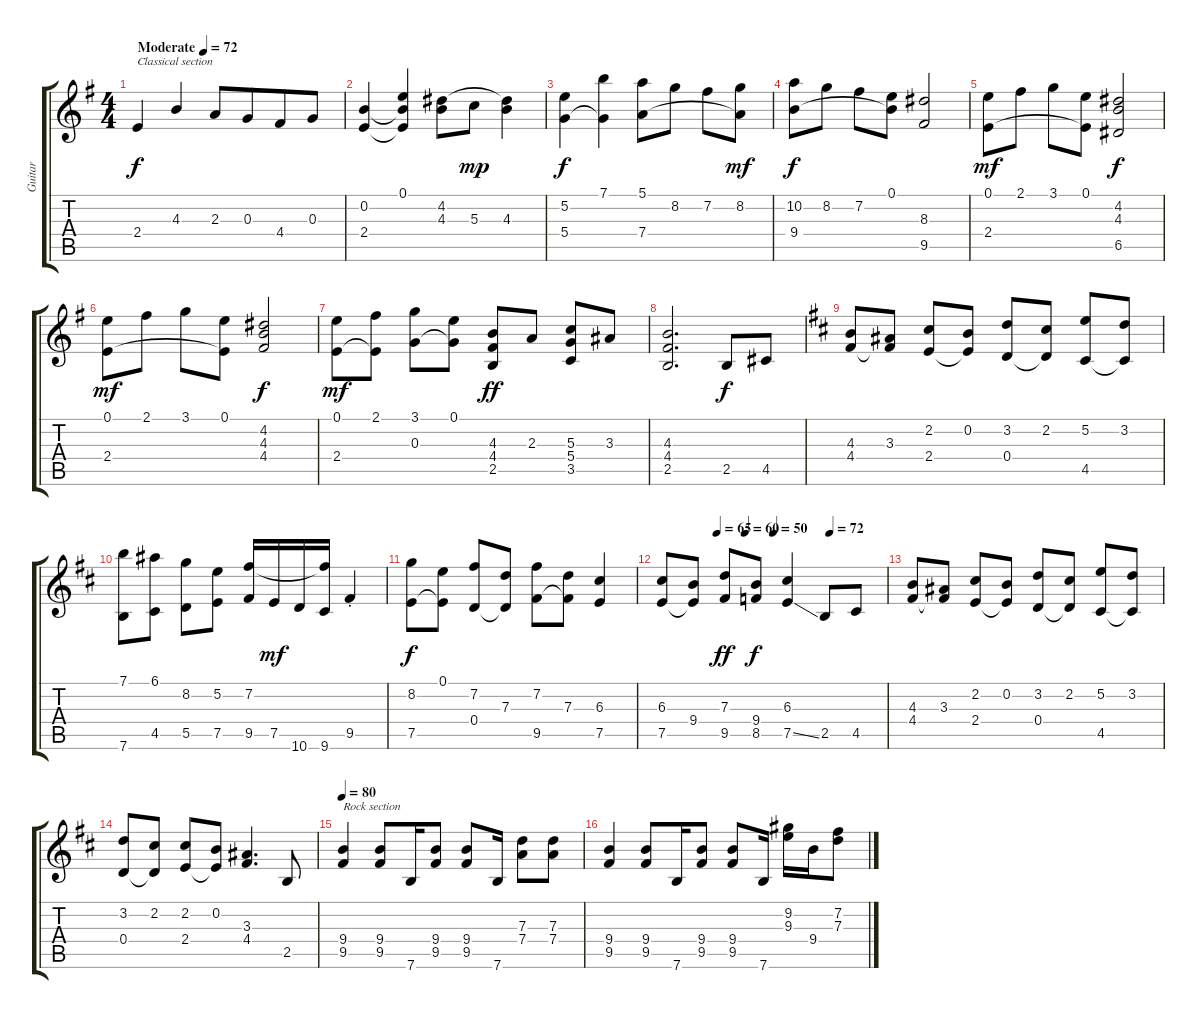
\track ("Guitar" "Guitar") {instrument acousticguitarsteel}
\staff {score tabs}
\tuning (E4 B3 G3 D3 A2 E2) {hide}
\ts (4 4)
\tempo (72 "Moderate")
\clef g2
\ks eminor
2.4.4{txt "Classical section" dy f instrument acousticguitarsteel beam Up} 4.3.4{beam Up} 2.3.8{beam merge} 0.3.8{beam merge} 4.4.8{beam Up beam merge} 0.3.8{beam Up} |
(0.2 2.4).4 (0.1 0.2{t} 2.4{t}).4 (4.2 4.3).8 5.3.8{dy mp} (4.2{t} 4.3).4 |
(5.2 5.4).4{dy f} (7.1 5.4{t}).4 (5.1 7.4).8 8.2.8 7.2.8 (8.2 7.4{t}).8{dy mf} |
(10.2 9.4).8{dy f} 8.2.8 7.2.8 (0.1 9.4{t}).8 (8.3 9.5).2 |
(0.1 2.4).8{dy mf} 2.1.8 3.1.8 (0.1 2.4{t}).8 (4.2 4.3 6.5).2{dy f} |
(0.1 2.4).8{dy mf} 2.1.8 3.1.8 (0.1 2.4{t}).8 (4.2 4.3 4.4).2{dy f} |
(0.1 2.4).8{dy mf} (2.1 2.4{t}).8 (3.1 0.3).8 (0.1 0.3{t}).8 (4.3 4.4 2.5).8{dy ff} 2.3.8 (5.3 5.4 3.5).8 3.3.8 |
(4.3 4.4 2.5).2{d} 2.5.8{dy f} 4.5.8 |
\ks bminor
(4.3 4.4).8 (3.3 4.4{t}).8 (2.2 2.4).8 (0.2 2.4{t}).8 (3.2 0.4).8 (2.2 0.4{t}).8 (5.2 4.5).8 (3.2 4.5{t}).8 |
(7.1 7.6).8 (6.1 4.5).8 (8.2 5.5).8 (5.2 7.5).8 (7.2 9.5).16 7.5.16{dy mf} 10.6.16 (7.2{t} 9.6).16 9.5{st}.4 |
(8.2 7.5).8{dy f} (0.1 7.5{t}).8 (7.2 0.4).8 (7.3 0.4{t}).8 (7.2 9.5).8 (7.3 9.5{t}).8 (6.3 7.5).4 |
\tempo (65 0.25)
\tempo (60 0.375)
\tempo (50 0.5)
\tempo (72 0.75)
(6.3 7.5).8 (9.4 7.5{t}).8 (7.3 9.5).8{dy ff} (9.4 8.5).8{dy f} (6.3 7.5{ss}).4 2.5.8 4.5.8 |
(4.3 4.4).8 (3.3 4.4{t}).8 (2.2 2.4).8 (0.2 2.4{t}).8 (3.2 0.4).8 (2.2 0.4{t}).8 (5.2 4.5).8 (3.2 4.5{t}).8 |
(3.2 0.4).8 (2.2 0.4{t}).8 (2.2 2.4).8 (0.2 2.4{t}).8 (3.3 4.4).4{d} 2.5.8 |
\tempo 80
(9.4 9.5).4{txt "Rock section"} (9.4 9.5).8 7.6.16 (9.4 9.5).8 (9.4 9.5).8 7.6.16 (7.3 7.4).8 (7.3 7.4).8 |
(9.4 9.5).4 (9.4 9.5).8 7.6.16 (9.4 9.5).8 (9.4 9.5).8 7.6.16 (9.2 9.3).16 9.4.16 (7.2 7.3).8
